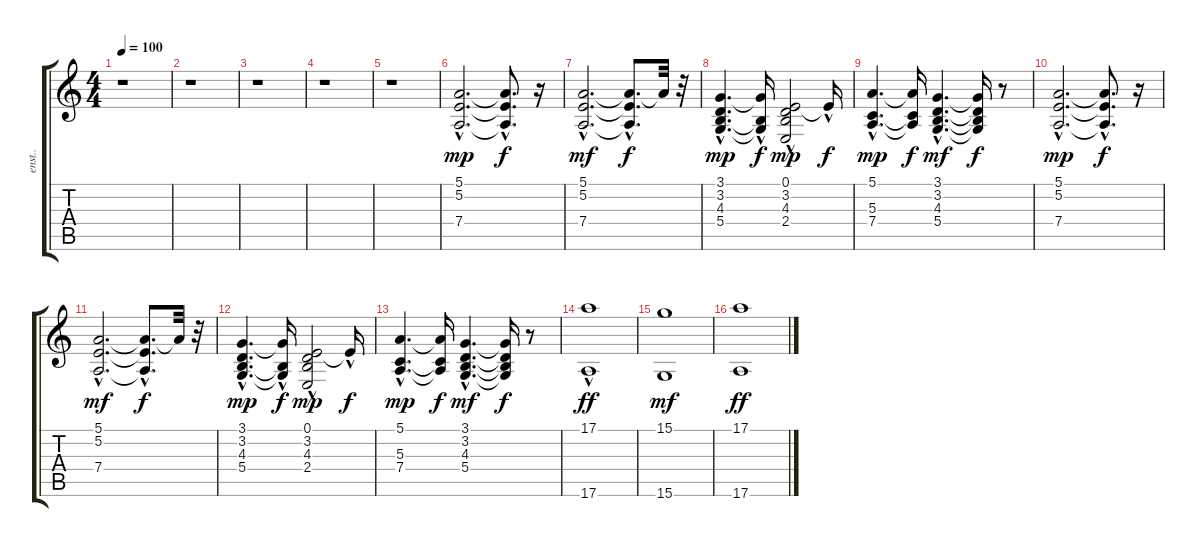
\track ("enst.." "enst..") {instrument pad2warm}
\staff {score tabs}
\tuning (E4 B3 G3 D3 A2 E2) {hide}
\ts (4 4)
\tempo 100
\clef g2
\ks c
r.1{dy mp instrument pad2warm} |
r.1 |
r.1 |
r.1 |
r.1 |
(5.1{hac} 5.2{hac} 7.4{hac}).2{d balance 8 instrument pad2warm} (5.1{hac t} 5.2{t} 7.4{hac t}).8{d dy f} r.16 |
(5.1{hac} 5.2{hac} 7.4{hac}).2{d dy mf} (5.1{hac t} 5.2{hac t} 7.4{t}).8{d dy f} 5.1{t}.32 r.32 |
(3.1{hac} 3.2{hac} 4.3{hac} 5.4{hac}).4{d dy mp} (3.1{hac t} 4.3{t} 5.4{t}).16{dy f} (0.1 3.2 4.3 2.4{hac}).2{dy mp} 0.1{hac t}.16{dy f} |
(5.1{hac} 5.3{hac} 7.4{hac}).4{d dy mp} (5.1{t} 5.3{t} 7.4{t}).16{dy f} (3.1{hac} 3.2{hac} 4.3{hac} 5.4{hac}).4{d dy mf} (3.1{t} 3.2{t} 4.3{t} 5.4{t}).16{dy f} r.8 |
(5.1{hac} 5.2{hac} 7.4{hac}).2{d dy mp} (5.1{hac t} 5.2{t} 7.4{hac t}).8{d dy f} r.16 |
(5.1{hac} 5.2{hac} 7.4{hac}).2{d dy mf} (5.1{hac t} 5.2{hac t} 7.4{t}).8{d dy f} 5.1{t}.32 r.32 |
(3.1{hac} 3.2{hac} 4.3{hac} 5.4{hac}).4{d dy mp} (3.1{hac t} 4.3{t} 5.4{t}).16{dy f} (0.1 3.2 4.3 2.4{hac}).2{dy mp} 0.1{hac t}.16{dy f} |
(5.1{hac} 5.3{hac} 7.4{hac}).4{d dy mp} (5.1{t} 5.3{t} 7.4{t}).16{dy f} (3.1{hac} 3.2{hac} 4.3{hac} 5.4{hac}).4{d dy mf} (3.1{t} 3.2{t} 4.3{t} 5.4{t}).16{dy f} r.8 |
(17.1 17.6{hac}).1{dy ff} |
(15.1 15.6).1{dy mf} |
(17.1 17.6).1{dy ff}
